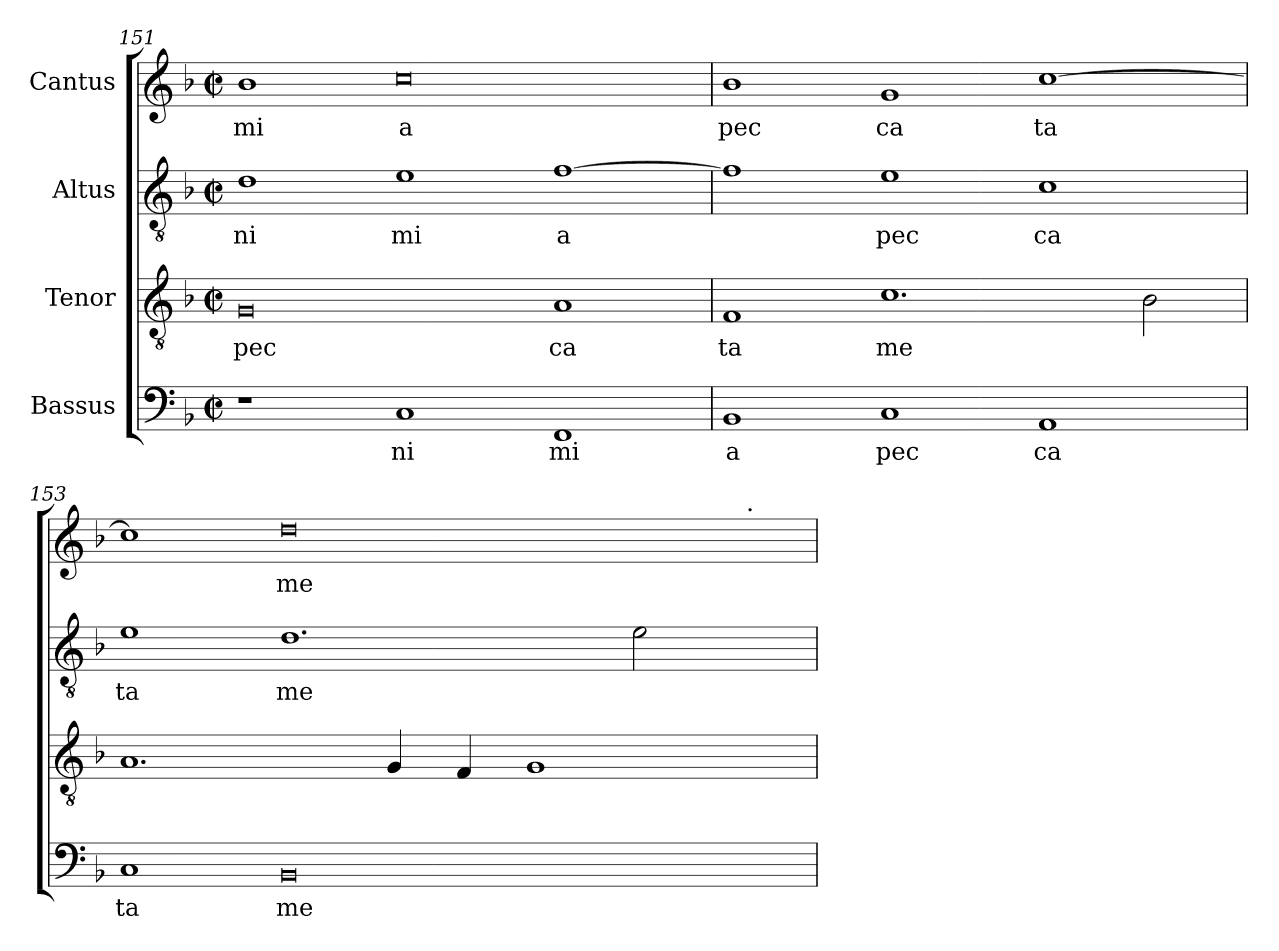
**kern	**text	**kern	**text	**kern	**text	**kern	**text
*part4	*part4	*part3	*part3	*part2	*part2	*part1	*part1
*staff4	*staff4	*staff3	*staff3	*staff2	*staff2	*staff1	*staff1
*I"Bassus	*	*I"Tenor	*	*I"Altus	*	*I"Cantus	*
!!LO:LB:g=z
*clefF4	*	*clefGv2	*	*clefGv2	*	*clefG2	*
*k[b-]	*	*k[b-]	*	*k[b-]	*	*k[b-]	*
*F:	*	*F:	*	*F:	*	*F:	*
*M2/2	*	*M2/2	*	*M2/2	*	*M2/2	*
*met(c|)	*	*met(c|)	*	*met(c|)	*	*met(c|)	*
=151	=151	=151	=151	=151	=151	=151	=151
!	!	!	!LO:LY:b:cj	!	!LO:LY:b:cj	!	!LO:LY:b:cj
1r	.	0G	pec	1d	ni	1b-	mi
!	!LO:LY:b:cj	!	!	!	!LO:LY:b:cj	!	!LO:LY:b:cj
1C	ni	.	.	1e	mi	0cc	a
!	!LO:LY:b:cj	!	!LO:LY:b:cj	!	!LO:LY:b:rj	!	!
1FF	mi	1A	ca	[>1f	a	.	.
=152	=152	=152	=152	=152	=152	=152	=152
!	!LO:LY:b:cj	!	!LO:LY:b:cj	!	!	!	!LO:LY:b:cj
1BB-	a	1F	ta	1f]	.	1b-	pec
!	!LO:LY:b:cj	!	!LO:LY:b:cj	!	!LO:LY:b:cj	!	!LO:LY:b:cj
1C	pec	1.c	me	1e	pec	1g	ca
!	!LO:LY:b:cj	!	!	!	!LO:LY:b:cj	!	!LO:LY:b:cj
1AA	ca	.	.	1c	ca	[>1cc	ta
.	.	2B-\	.	.	.	.	.
=153	=153	=153	=153	=153	=153	=153	=153
!	!LO:LY:b:cj	!	!	!	!LO:LY:b:cj	!	!
*	*	*	*	*	*	*^	*
1C	ta	1.A	.	1e	ta	1cc]	1ryy	.
!	!LO:LY:b:cj	!	!	!	!LO:LY:b:cj	!	!	!LO:LY:b:cj
0BB-	me	.	.	1.d	me	0dd	1ryy	me
.	.	4G/	.	.	.	.	.	.
.	.	4F/	.	.	.	.	.	.
.	.	1G	.	.	.	.	2ryy	.
.	.	.	.	2e\	.	.	4ryy	.
.	.	.	.	.	.	.	16ryy	.
.	.	.	.	.	.	.	64ryy	.
!	!	!	!	!	!	!	!LO:TX:a:t=.	!
.	.	.	.	.	.	.	8ryy	.
.	.	.	.	.	.	.	32.ryy	.
*	*	*	*	*	*	*v	*v	*
=	=	=	=	=	=	=	=
*-	*-	*-	*-	*-	*-	*-	*-
